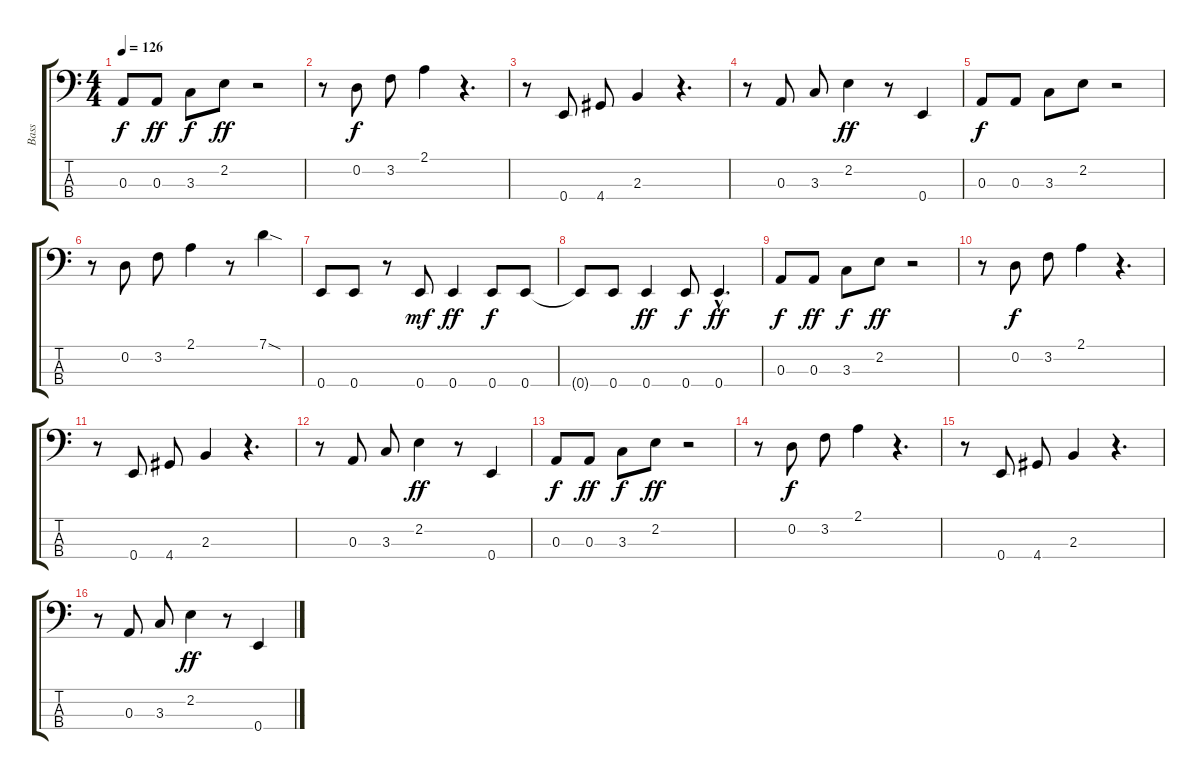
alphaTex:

\track ("Bass" "Bass") {instrument electricbassfinger}
\staff {score tabs}
\tuning (G2 D2 A1 E1) {hide}
\ts (4 4)
\tempo 126
\clef f4
\ks c
0.3.8{dy f} 0.3.8{dy ff} 3.3.8{dy f} 2.2.8{dy ff} r.2 |
r.8 0.2.8{dy f} 3.2.8 2.1.4 r.4{d} |
r.8 0.4.8 4.4.8 2.3.4 r.4{d} |
r.8 0.3.8 3.3.8 2.2.4{dy ff} r.8 0.4.4 |
0.3.8{dy f} 0.3.8 3.3.8 2.2.8 r.2 |
r.8 0.2.8 3.2.8 2.1.4 r.8 7.1{sod}.4 |
0.4.8 0.4.8 r.8 0.4.8{dy mf} 0.4.4{dy ff} 0.4.8{dy f} 0.4.8 |
0.4{t}.8 0.4.8 0.4.4{dy ff} 0.4.8{dy f} 0.4{hac}.4{d dy ff} |
0.3.8{dy f} 0.3.8{dy ff} 3.3.8{dy f} 2.2.8{dy ff} r.2 |
r.8 0.2.8{dy f} 3.2.8 2.1.4 r.4{d} |
r.8 0.4.8 4.4.8 2.3.4 r.4{d} |
r.8 0.3.8 3.3.8 2.2.4{dy ff} r.8 0.4.4 |
0.3.8{dy f} 0.3.8{dy ff} 3.3.8{dy f} 2.2.8{dy ff} r.2 |
r.8 0.2.8{dy f} 3.2.8 2.1.4 r.4{d} |
r.8 0.4.8 4.4.8 2.3.4 r.4{d} |
r.8 0.3.8 3.3.8 2.2.4{dy ff} r.8 0.4.4
